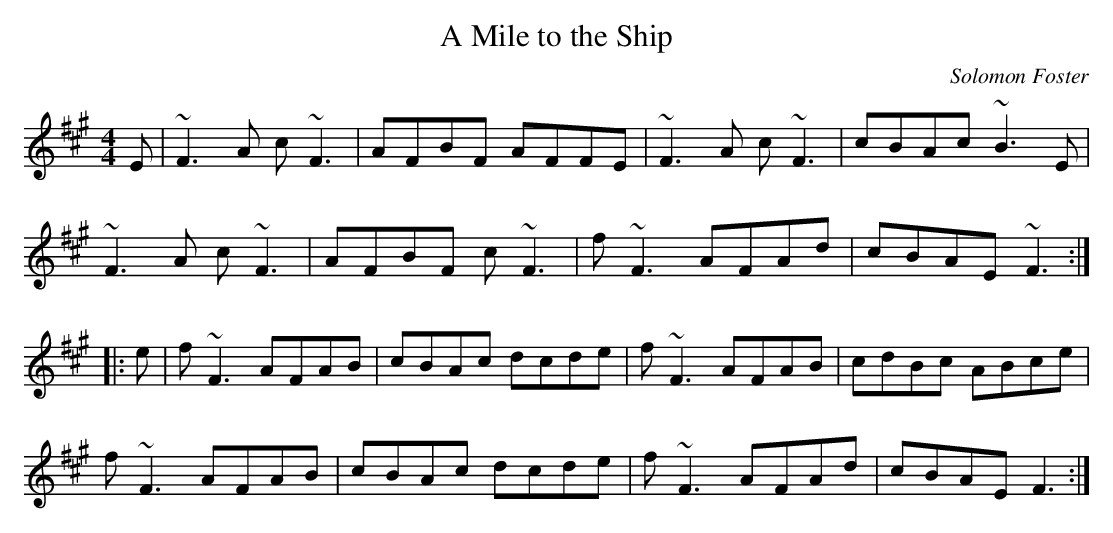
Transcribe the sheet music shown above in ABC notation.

X:1
T:A Mile to the Ship
M:4/4
L:1/8
C:Solomon Foster
K:F#m
E|~F3A c~F3|AFBF AFFE|~F3A c~F3|cBAc ~B3E|
~F3A c~F3|AFBF c~F3|f~F3 AFAd|cBAE ~F3::
e|f~F3 AFAB|cBAc dcde|f~F3 AFAB|cdBc ABce|
f~F3 AFAB|cBAc dcde|f~F3 AFAd|cBAE F3:|
